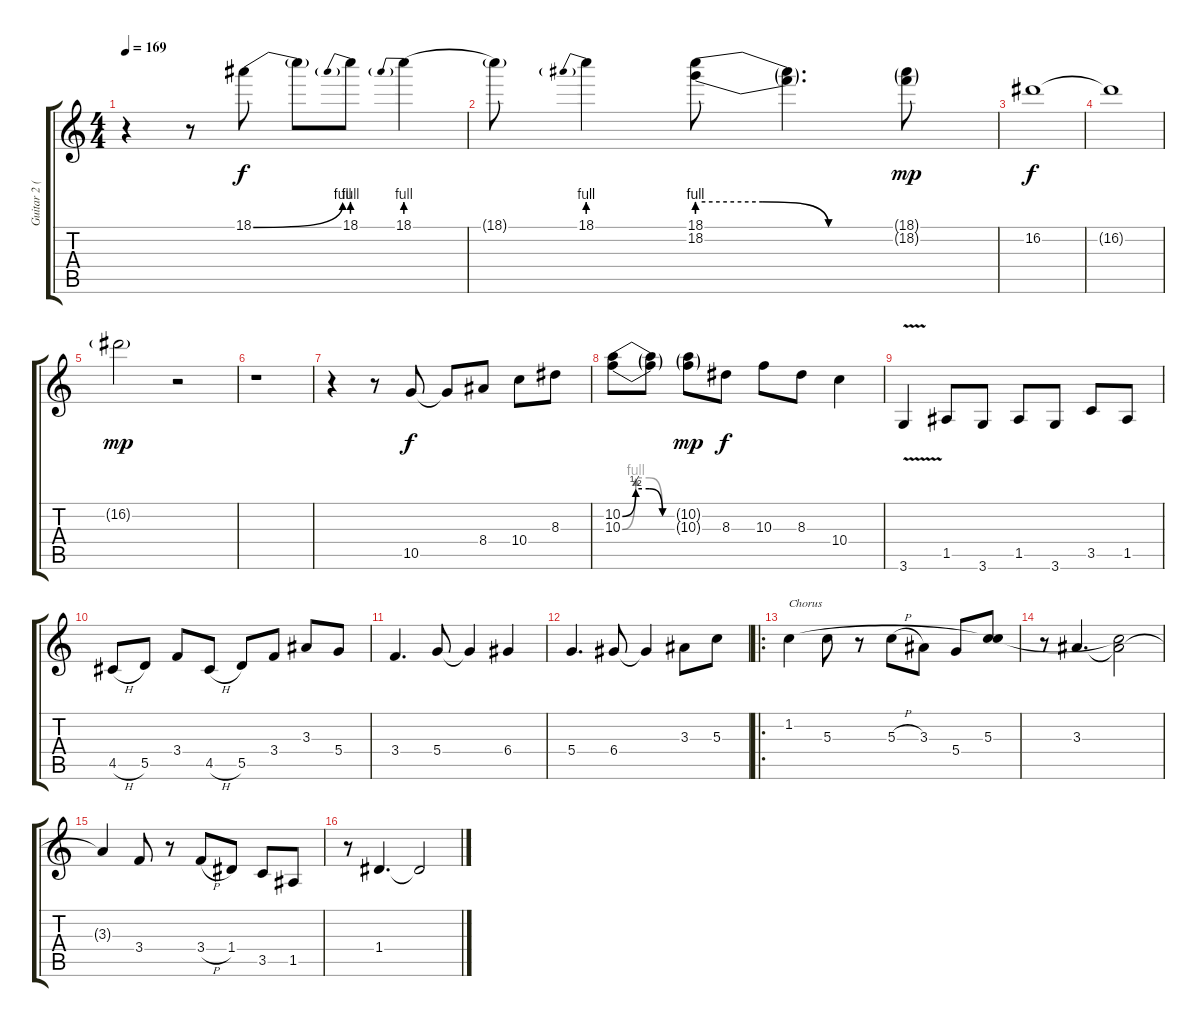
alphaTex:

\track ("Guitar 2 (Solo + Fills)" "Guitar 2 (") {instrument distortionguitar}
\staff {score tabs}
\tuning (E4 B3 G3 D3 A2 E2) {hide}
\ts (4 4)
\tempo 169
\clef g2
\ks c
r.4{dy mp} r.8 18.1{be (bend 0 0 60 4)}.8{dy f} 18.1{t}.8 18.1{be (prebend 0 4 60 4)}.8 18.1{be (prebend 0 4 60 4)}.4 |
18.1{t}.8 18.1{be (prebend 0 4 60 4)}.4 (18.1{be (custom 0 4 20 4 40 0 60 0)} 18.2{be (custom 0 4 20 4 40 0 60 0)}).8 (18.1{t} 18.2{t}).4{d} (18.1{g} 18.2{g}).8{dy mp} |
16.2.1{dy f} |
16.2{t}.1 |
16.2{g}.2{dy mp} r.2 |
r.1 |
r.4 r.8 10.5.8{dy f} 10.5{t}.8 8.4.8 10.4.8 8.3.8 |
(10.2{be (custom 0 0 15 2 30 2 45 0 60 0)} 10.3{be (custom 0 0 15 4 30 4 45 0 60 0)}).8 (10.2{t} 10.3{t}).8 (10.2{g} 10.3{g}).8{dy mp} 8.3.8{dy f} 10.3.8 8.3.8 10.4.4 |
3.6{v}.4 1.5.8 3.6.8 1.5.8 3.6.8 3.5.8 1.5.8 |
4.5{h}.8 5.5.8 3.4.8 4.5{h}.8 5.5.8 3.4.8 3.3.8 5.4.8 |
3.4.4{d} 5.4.8 5.4{t}.4 6.4.4 |
5.4.4{d} 6.4.8 6.4{t}.4 3.3.8 5.3.8 |
\ro
1.2.4{txt "Chorus"} 5.3.8 r.8 5.3{h}.8 3.3.8 5.4.8 (1.2{t} 5.3).8 |
r.8 3.3.4{d} (1.2{t} 3.3{t}).2 |
3.3{t}.4 3.4.8 r.8 3.4{h}.8 1.4.8 3.5.8 1.5.8 |
r.8 1.4.4{d} 1.4{t}.2
